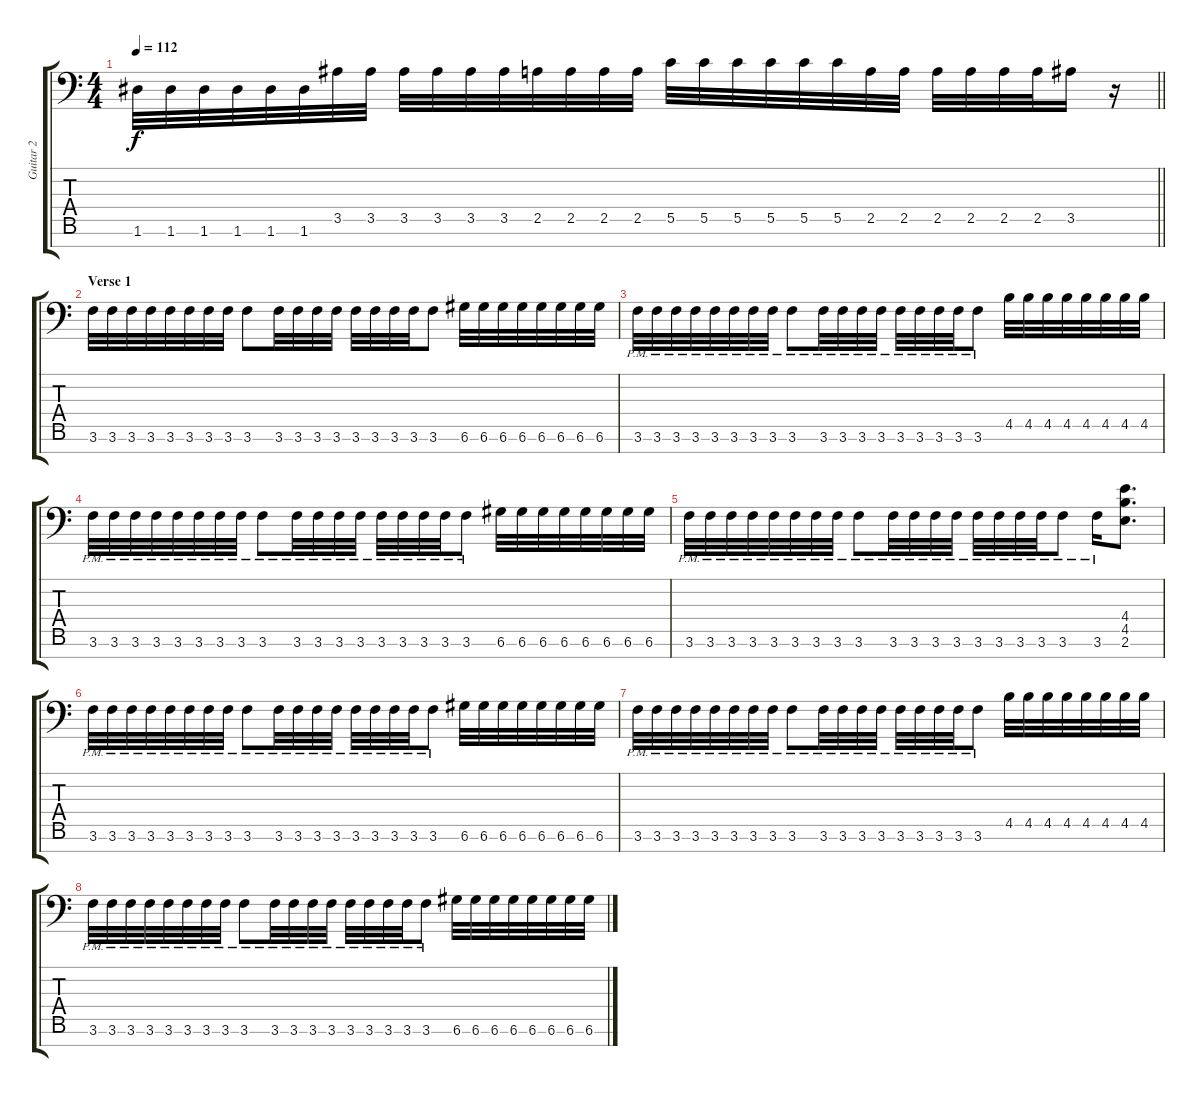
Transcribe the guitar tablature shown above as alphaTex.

\track ("Guitar 2" "Guitar 2") {instrument distortionguitar}
\staff {score tabs}
\tuning (D4 A3 F3 C3 G2 D2 A1) {hide}
\ts (4 4)
\tempo 112
\clef f4
\barLineRight lightlight
\ks c
1.6.32{dy f} 1.6.32 1.6.32 1.6.32 1.6.32 1.6.32 3.5.32 3.5.32 3.5.32 3.5.32 3.5.32 3.5.32 2.5.32 2.5.32 2.5.32 2.5.32 5.5.32 5.5.32 5.5.32 5.5.32 5.5.32 5.5.32 2.5.32 2.5.32 2.5.32 2.5.32 2.5.32 2.5.32 3.5.16 r.16 |
\section ("" "Verse 1")
3.6.32 3.6.32 3.6.32 3.6.32 3.6.32 3.6.32 3.6.32 3.6.32 3.6.8 3.6.32 3.6.32 3.6.32 3.6.32 3.6.32 3.6.32 3.6.32 3.6.32 3.6.8 6.6.32 6.6.32 6.6.32 6.6.32 6.6.32 6.6.32 6.6.32 6.6.32 |
3.6{pm}.32 3.6{pm}.32 3.6{pm}.32 3.6{pm}.32 3.6{pm}.32 3.6{pm}.32 3.6{pm}.32 3.6{pm}.32 3.6{pm}.8 3.6{pm}.32 3.6{pm}.32 3.6{pm}.32 3.6{pm}.32 3.6{pm}.32 3.6{pm}.32 3.6{pm}.32 3.6{pm}.32 3.6{pm}.8 4.5.32 4.5.32 4.5.32 4.5.32 4.5.32 4.5.32 4.5.32 4.5.32 |
3.6{pm}.32 3.6{pm}.32 3.6{pm}.32 3.6{pm}.32 3.6{pm}.32 3.6{pm}.32 3.6{pm}.32 3.6{pm}.32 3.6{pm}.8 3.6{pm}.32 3.6{pm}.32 3.6{pm}.32 3.6{pm}.32 3.6{pm}.32 3.6{pm}.32 3.6{pm}.32 3.6{pm}.32 3.6{pm}.8 6.6.32 6.6.32 6.6.32 6.6.32 6.6.32 6.6.32 6.6.32 6.6.32 |
3.6{pm}.32 3.6{pm}.32 3.6{pm}.32 3.6{pm}.32 3.6{pm}.32 3.6{pm}.32 3.6{pm}.32 3.6{pm}.32 3.6{pm}.8 3.6{pm}.32 3.6{pm}.32 3.6{pm}.32 3.6{pm}.32 3.6{pm}.32 3.6{pm}.32 3.6{pm}.32 3.6{pm}.32 3.6{pm}.8 3.6{pm}.16 (4.4 4.5 2.6).8{d} |
3.6{pm}.32 3.6{pm}.32 3.6{pm}.32 3.6{pm}.32 3.6{pm}.32 3.6{pm}.32 3.6{pm}.32 3.6{pm}.32 3.6{pm}.8 3.6{pm}.32 3.6{pm}.32 3.6{pm}.32 3.6{pm}.32 3.6{pm}.32 3.6{pm}.32 3.6{pm}.32 3.6{pm}.32 3.6{pm}.8 6.6.32 6.6.32 6.6.32 6.6.32 6.6.32 6.6.32 6.6.32 6.6.32 |
3.6{pm}.32 3.6{pm}.32 3.6{pm}.32 3.6{pm}.32 3.6{pm}.32 3.6{pm}.32 3.6{pm}.32 3.6{pm}.32 3.6{pm}.8 3.6{pm}.32 3.6{pm}.32 3.6{pm}.32 3.6{pm}.32 3.6{pm}.32 3.6{pm}.32 3.6{pm}.32 3.6{pm}.32 3.6{pm}.8 4.5.32 4.5.32 4.5.32 4.5.32 4.5.32 4.5.32 4.5.32 4.5.32 |
3.6{pm}.32 3.6{pm}.32 3.6{pm}.32 3.6{pm}.32 3.6{pm}.32 3.6{pm}.32 3.6{pm}.32 3.6{pm}.32 3.6{pm}.8 3.6{pm}.32 3.6{pm}.32 3.6{pm}.32 3.6{pm}.32 3.6{pm}.32 3.6{pm}.32 3.6{pm}.32 3.6{pm}.32 3.6{pm}.8 6.6.32 6.6.32 6.6.32 6.6.32 6.6.32 6.6.32 6.6.32 6.6.32
